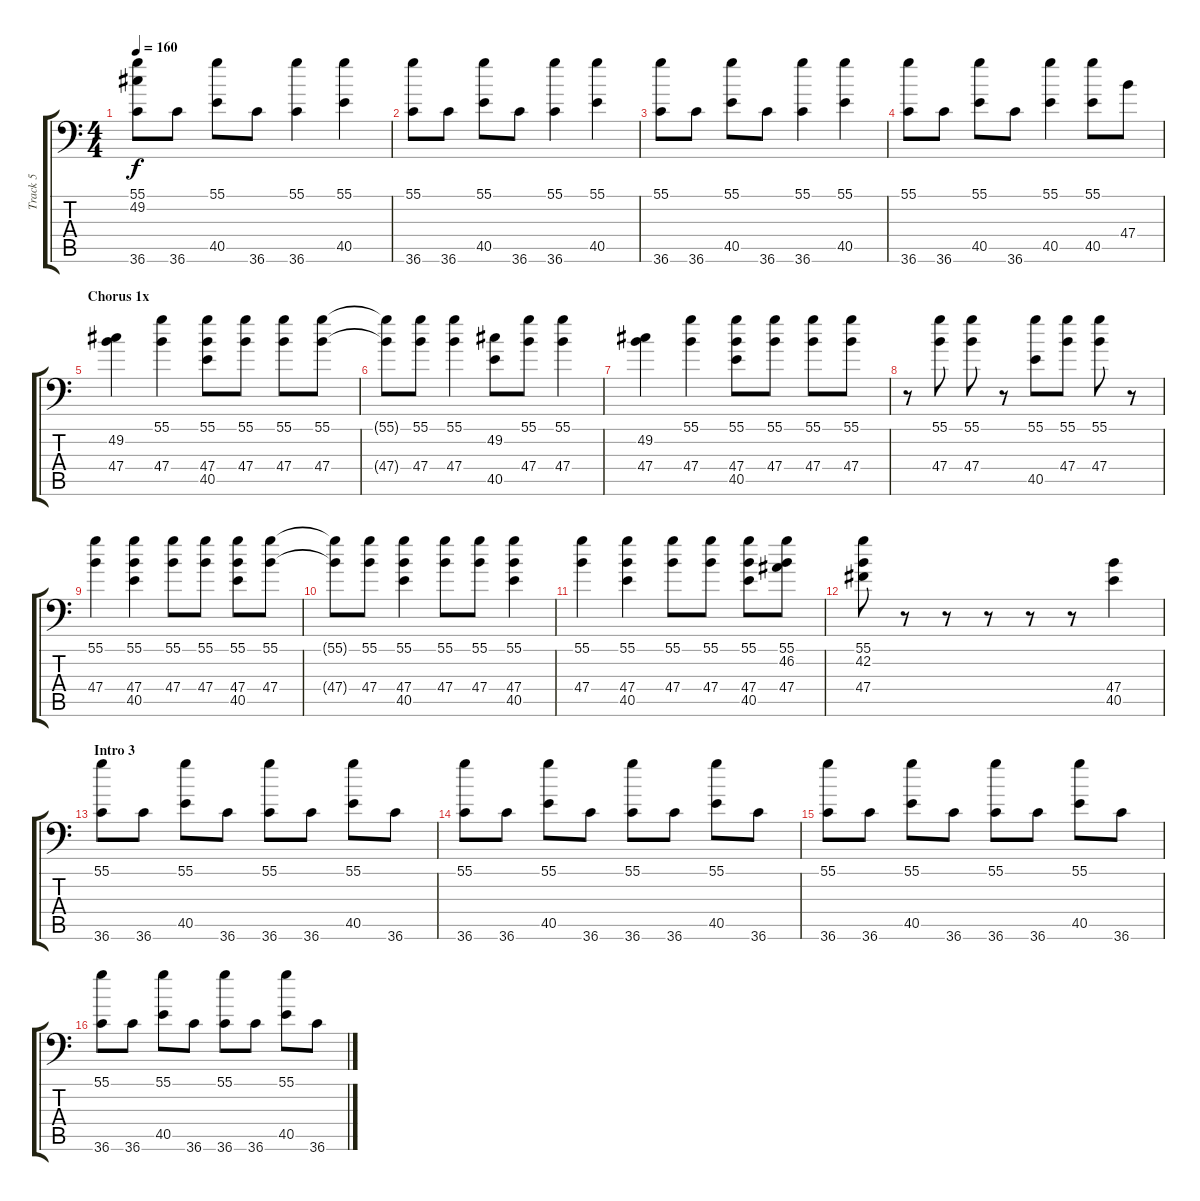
\track ("Track 5" "Track 5") {instrument acousticgrandpiano}
\staff {score tabs}
\tuning (C-1 C-1 C-1 C-1 C-1 C-1) {hide}
\ts (4 4)
\tempo 160
\clef f4
\ks c
(55.1 49.2 36.6).8{dy f} 36.6.8 (55.1 40.5).8 36.6.8 (55.1 36.6).4 (55.1 40.5).4 |
(55.1 36.6).8 36.6.8 (55.1 40.5).8 36.6.8 (55.1 36.6).4 (55.1 40.5).4 |
(55.1 36.6).8 36.6.8 (55.1 40.5).8 36.6.8 (55.1 36.6).4 (55.1 40.5).4 |
(55.1 36.6).8 36.6.8 (55.1 40.5).8 36.6.8 (55.1 40.5).4 (55.1 40.5).8 47.4.8 |
\section ("" "Chorus 1x")
(49.2 47.4).4 (55.1 47.4).4 (55.1 47.4 40.5).8 (55.1 47.4).8 (55.1 47.4).8 (55.1 47.4).8 |
(55.1{t} 47.4{t}).8 (55.1 47.4).8 (55.1 47.4).4 (49.2 40.5).8 (55.1 47.4).8 (55.1 47.4).4 |
(49.2 47.4).4 (55.1 47.4).4 (55.1 47.4 40.5).8 (55.1 47.4).8 (55.1 47.4).8 (55.1 47.4).8 |
r.8 (55.1 47.4).8 (55.1 47.4).8 r.8 (55.1 40.5).8 (55.1 47.4).8 (55.1 47.4).8 r.8 |
(55.1 47.4).4 (55.1 47.4 40.5).4 (55.1 47.4).8 (55.1 47.4).8 (55.1 47.4 40.5).8 (55.1 47.4).8 |
(55.1{t} 47.4{t}).8 (55.1 47.4).8 (55.1 47.4 40.5).4 (55.1 47.4).8 (55.1 47.4).8 (55.1 47.4 40.5).4 |
(55.1 47.4).4 (55.1 47.4 40.5).4 (55.1 47.4).8 (55.1 47.4).8 (55.1 47.4 40.5).8 (55.1 46.2 47.4).8 |
(55.1 42.2 47.4).8 r.8 r.8 r.8 r.8 r.8 (47.4 40.5).4 |
\section ("" "Intro 3")
(55.1 36.6).8 36.6.8 (55.1 40.5).8 36.6.8 (55.1 36.6).8 36.6.8 (55.1 40.5).8 36.6.8 |
(55.1 36.6).8 36.6.8 (55.1 40.5).8 36.6.8 (55.1 36.6).8 36.6.8 (55.1 40.5).8 36.6.8 |
(55.1 36.6).8 36.6.8 (55.1 40.5).8 36.6.8 (55.1 36.6).8 36.6.8 (55.1 40.5).8 36.6.8 |
(55.1 36.6).8 36.6.8 (55.1 40.5).8 36.6.8 (55.1 36.6).8 36.6.8 (55.1 40.5).8 36.6.8
